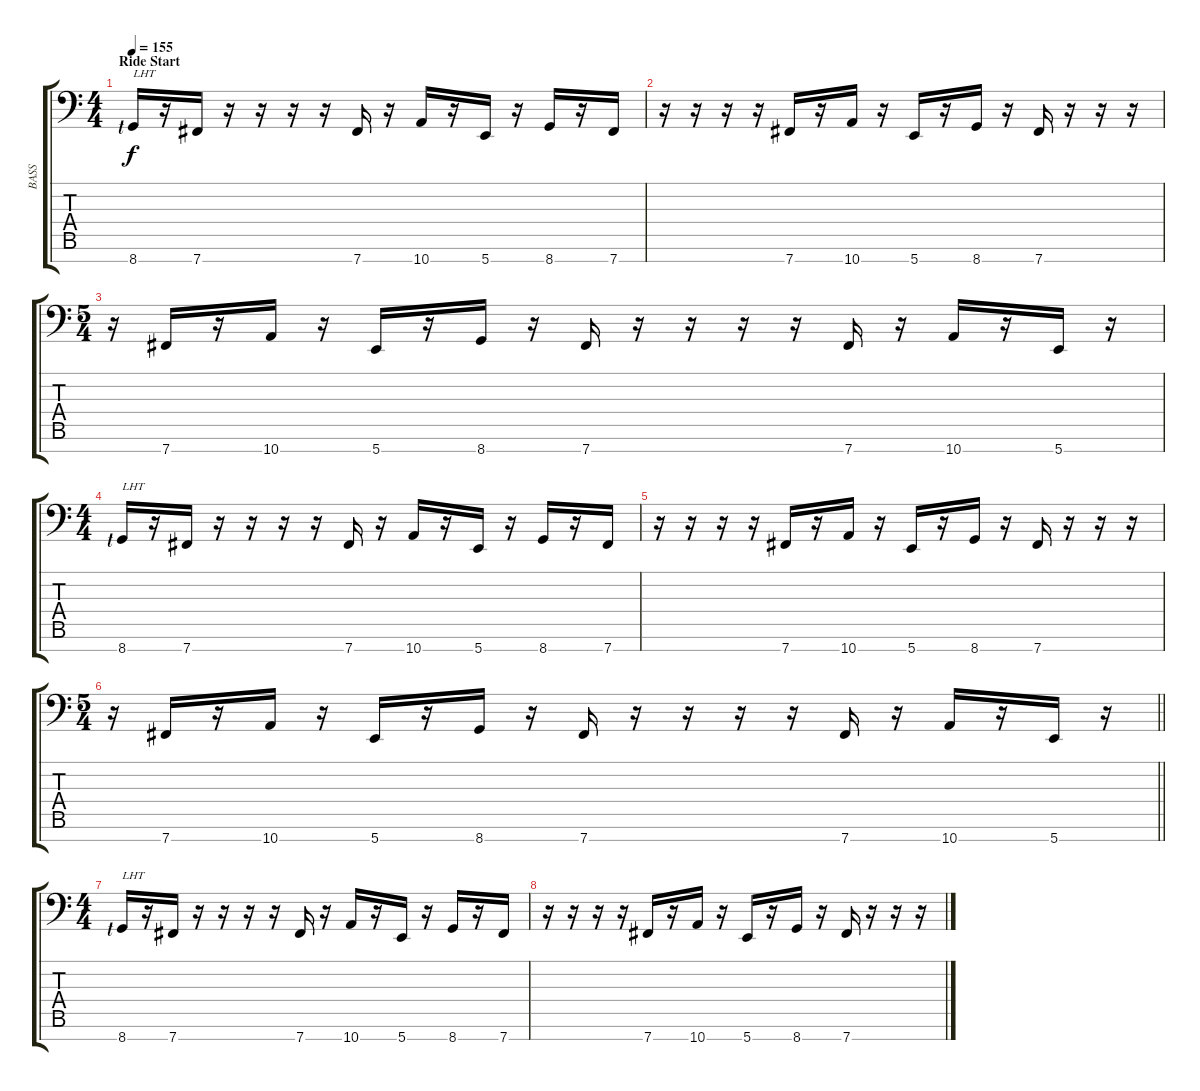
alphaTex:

\track ("BASS" "BASS") {instrument electricbassfinger}
\staff {score tabs}
\tuning (E3 B2 G2 D2 A1 D1 B0) {hide}
\ts (4 4)
\section ("" "Ride Start")
\tempo 155
\clef f4
\ks c
8.7{lf 1}.16{txt "LHT" dy f instrument electricguitarjazz} r.16 7.7.16 r.16 r.16 r.16 r.16 7.7.16 r.16 10.7.16 r.16 5.7.16 r.16 8.7.16 r.16 7.7.16 |
r.16 r.16 r.16 r.16 7.7.16 r.16 10.7.16 r.16 5.7.16 r.16 8.7.16 r.16 7.7.16 r.16 r.16 r.16 |
\ts (5 4)
r.16 7.7.16 r.16 10.7.16 r.16 5.7.16 r.16 8.7.16 r.16 7.7.16 r.16 r.16 r.16 r.16 7.7.16 r.16 10.7.16 r.16 5.7.16 r.16 |
\ts (4 4)
8.7{lf 1}.16{txt "LHT" instrument electricguitarjazz} r.16 7.7.16 r.16 r.16 r.16 r.16 7.7.16 r.16 10.7.16 r.16 5.7.16 r.16 8.7.16 r.16 7.7.16 |
r.16 r.16 r.16 r.16 7.7.16 r.16 10.7.16 r.16 5.7.16 r.16 8.7.16 r.16 7.7.16 r.16 r.16 r.16 |
\ts (5 4)
\barLineRight lightlight
r.16 7.7.16 r.16 10.7.16 r.16 5.7.16 r.16 8.7.16 r.16 7.7.16 r.16 r.16 r.16 r.16 7.7.16 r.16 10.7.16 r.16 5.7.16 r.16 |
\ts (4 4)
8.7{lf 1}.16{txt "LHT" instrument electricguitarjazz} r.16 7.7.16 r.16 r.16 r.16 r.16 7.7.16 r.16 10.7.16 r.16 5.7.16 r.16 8.7.16 r.16 7.7.16 |
r.16 r.16 r.16 r.16 7.7.16 r.16 10.7.16 r.16 5.7.16 r.16 8.7.16 r.16 7.7.16 r.16 r.16 r.16
